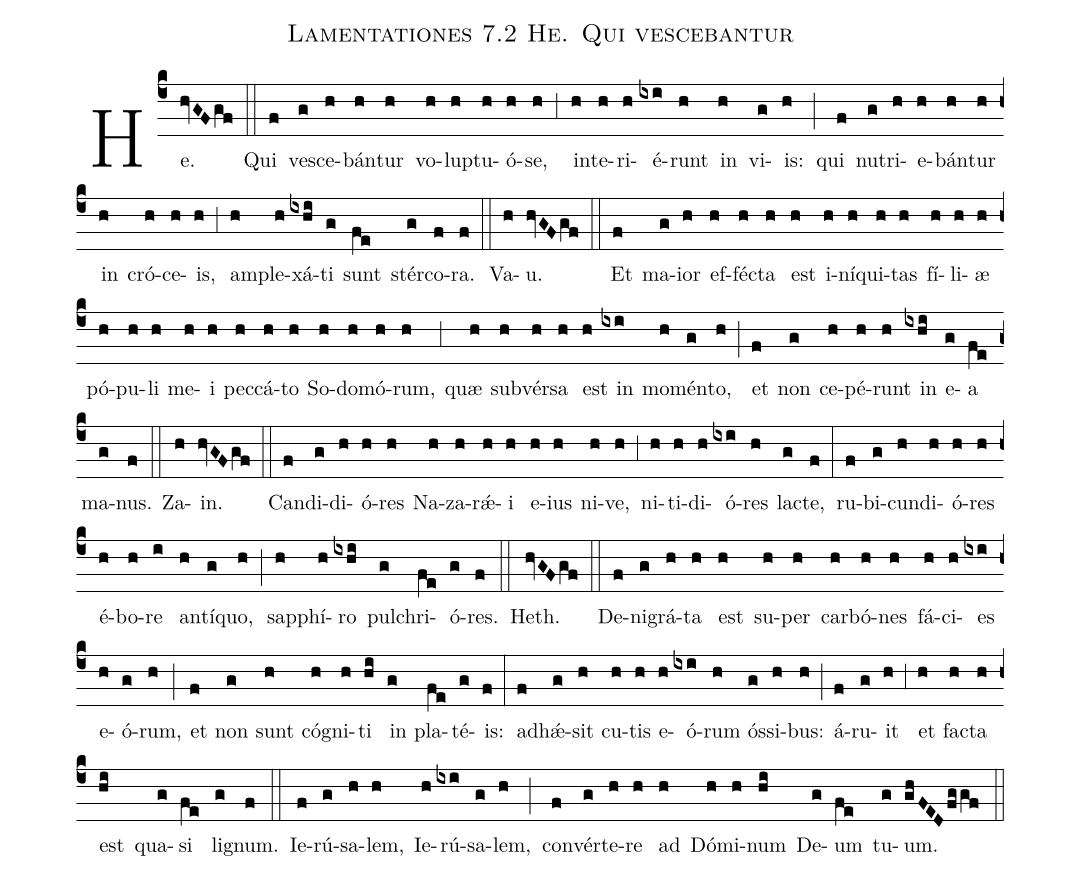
name:Lamentationes 7.2 He. Qui vescebantur;
%%
(c4) He.(hvGFgf) (::) Qui(f) ve(g)sce(h)bán(h)tur(h) vo(h)lup(h)tu(h)ó(h)se,(h) (,3) in(h)te(h)ri(h)é(ixi)runt(h) in(h) vi(g)is:(h) (;) qui(f) nu(g)tri(h)e(h)bán(h)tur(h) in(h) cró(h)ce(h)is,(h) (,3) am(h)ple(h)xá(ixhi)ti(g) sunt(fe) stér(g)co(f)ra.(f) (::)

Va(h)u.(hvGFgf) (::) Et(f) ma(g)ior(h) ef(h)fé(h)cta(h) est(h) i(h)ní(h)qui(h)tas(h) fí(h)li(h)æ(h) pó(h)pu(h)li(h) me(h)i(h) pec(h)cá(h)to(h) So(h)do(h)mó(h)rum,(h) (,3) quæ(h) sub(h)vér(h)sa(h) est(h) in(ixi) mo(h)mén(g)to,(h) (;) et(f) non(g) ce(h)pé(h)runt(h) in(ixhi) e(g)a(fe) ma(g)nus.(f) (::)

Za(h)in.(hvGFgf) (::) Can(f)di(g)di(h)ó(h)res(h) Na(h)za(h)r{<sp>'ae</sp>}(h)i(h) e(h)ius(h) ni(h)ve,(h) (,3) ni(h)ti(h)di(h)ó(ixi)res(h) la(g)cte,(f) (:) ru(f)bi(g)cun(h)di(h)ó(h)res(h) é(h)bo(h)re(i) an(h)tí(g)quo,(h) (;) sap(h)phí(h)ro(ixhi) pul(g)chri(fe)ó(g)res.(f) (::)

Heth.(hvGFgf) (::) De(f)ni(g)grá(h)ta(h) est(h) su(h)per(h) car(h)bó(h)nes(h) fá(h)ci(h)es(ixi) e(h)ó(g)rum,(h) (;) et(f) non(g) sunt(h) có(h)gni(h)ti(hi) in(g) pla(fe)té(g)is:(f) (:) a(f)dh{<sp>'ae</sp>}(g)sit(h) cu(h)tis(h) e(h)ó(ixi)rum(h) ós(g)si(h)bus:(h) (;) á(f)ru(g)it(h) (,3) et(h) fa(h)cta(h) est(hi) qua(g)si(fe) li(g)gnum.(f) (::)



%%1965: Ie(f)rú(g)sa(h)lem,(i) Ie(h)rú(g)sa(h)lem,(h) (;)

%%1949:

Ie(f)rú(g)sa(h)lem,(h) Ie(h)rú(ixi)sa(g)lem,(h) (;)



 con(f)vér(g)te(h)re(h) ad(h) Dó(h)mi(h)num(hi) De(g)um(fe) tu(g)um.(gh/FEDfggf) (::)
